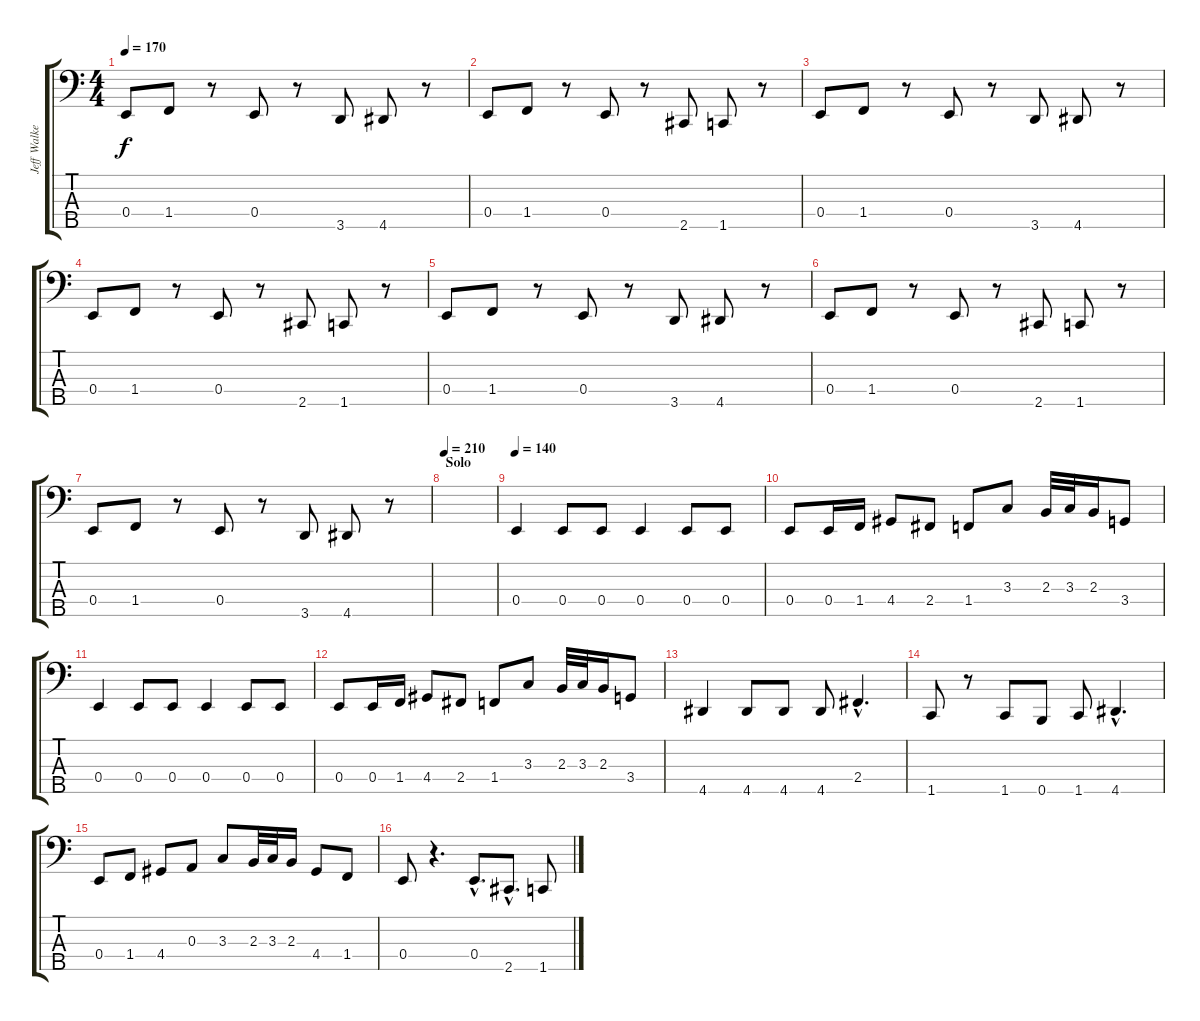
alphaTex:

\track ("Jeff Walker" "Jeff Walke") {instrument electricbasspick}
\staff {score tabs}
\tuning (G2 D2 A1 E1 B0) {hide}
\ts (4 4)
\tempo 170
\clef f4
\ks c
0.4.8{dy f} 1.4.8 r.8 0.4.8 r.8 3.5.8 4.5.8 r.8 |
0.4.8 1.4.8 r.8 0.4.8 r.8 2.5.8 1.5.8 r.8 |
0.4.8 1.4.8 r.8 0.4.8 r.8 3.5.8 4.5.8 r.8 |
0.4.8 1.4.8 r.8 0.4.8 r.8 2.5.8 1.5.8 r.8 |
0.4.8 1.4.8 r.8 0.4.8 r.8 3.5.8 4.5.8 r.8 |
0.4.8 1.4.8 r.8 0.4.8 r.8 2.5.8 1.5.8 r.8 |
0.4.8 1.4.8 r.8 0.4.8 r.8 3.5.8 4.5.8 r.8 |
\section ("" "Solo")
\tempo 210
|
\tempo 140
0.4.4 0.4.8 0.4.8 0.4.4 0.4.8 0.4.8 |
0.4.8 0.4.16 1.4.16 4.4.8 2.4.8 1.4.8 3.3.8 2.3.32 3.3.32 2.3.16 3.4.8 |
0.4.4 0.4.8 0.4.8 0.4.4 0.4.8 0.4.8 |
0.4.8 0.4.16 1.4.16 4.4.8 2.4.8 1.4.8 3.3.8 2.3.32 3.3.32 2.3.16 3.4.8 |
4.5.4 4.5.8 4.5.8 4.5.8 2.4{hac}.4{d} |
1.5.8 r.8 1.5.8 0.5.8 1.5.8 4.5{hac}.4{d} |
0.4.8 1.4.8 4.4.8 0.3.8 3.3.8 2.3.32 3.3.32 2.3.16 4.4.8 1.4.8 |
0.4.8 r.4{d} 0.4{hac}.8{d} 2.5{hac}.8{d} 1.5.8
